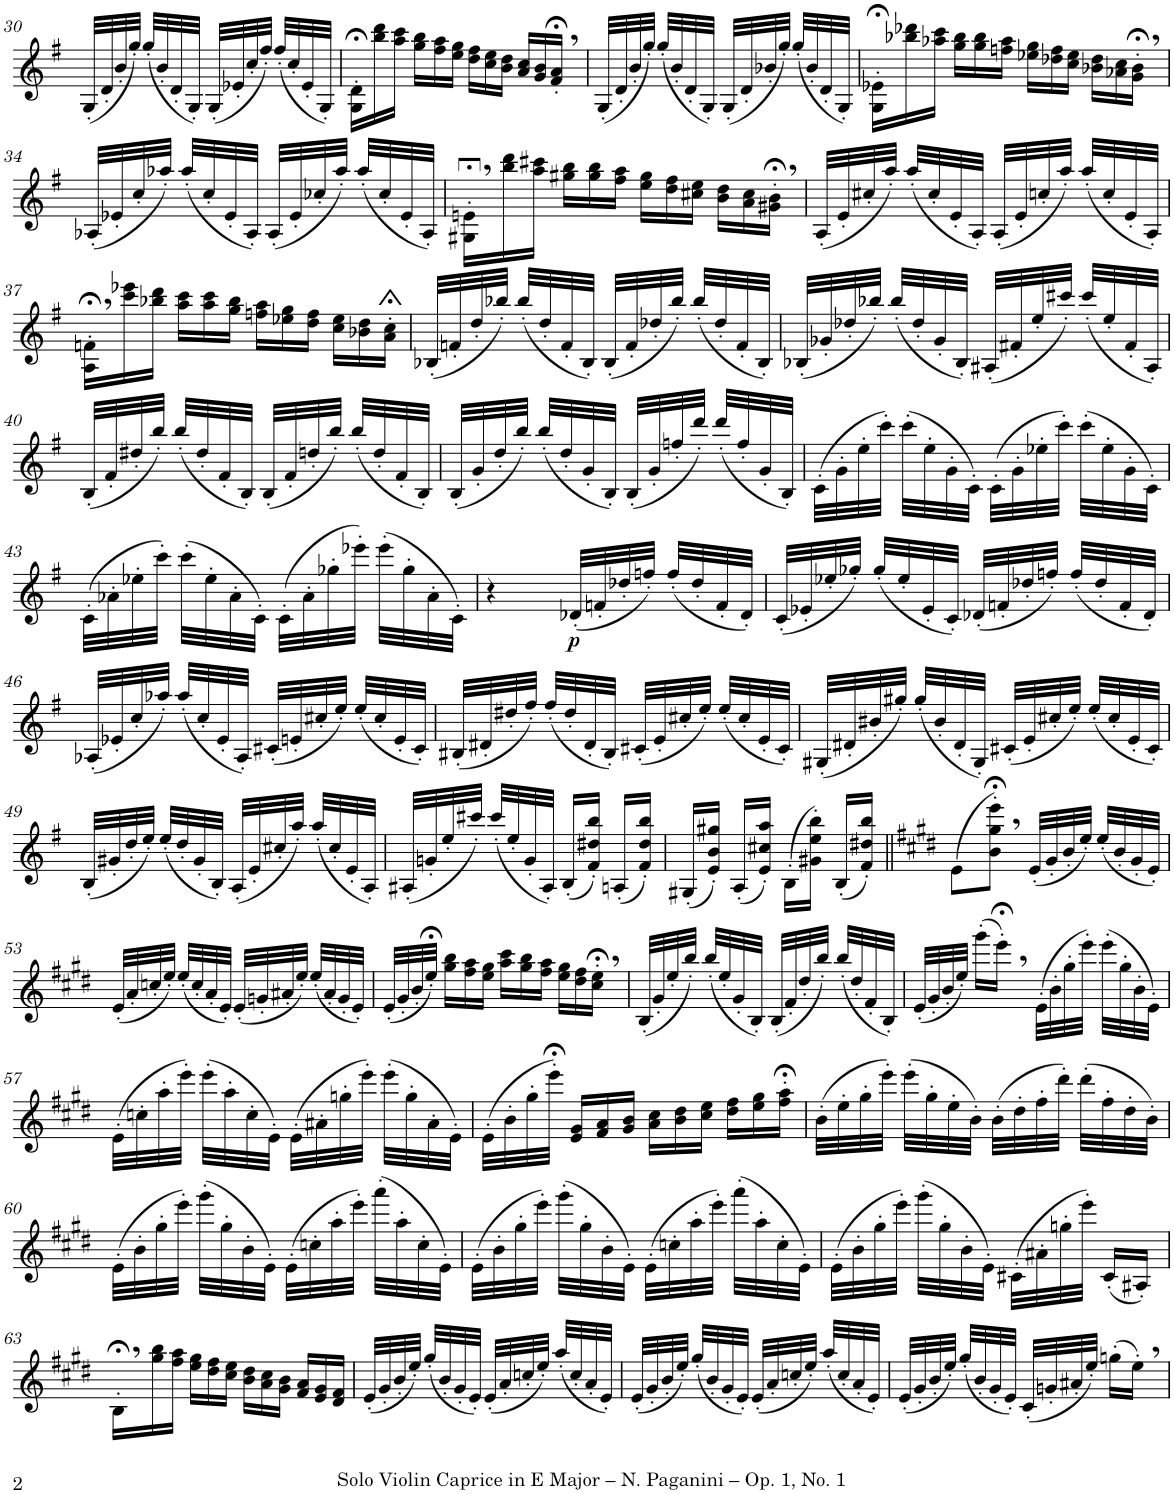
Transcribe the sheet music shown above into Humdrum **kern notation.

**kern	**dynam
*part1	*part1
*staff1	*staff1
*I"Violin	*
*I'Vln.	*
!!LO:PB:g=z
*clefG2	*
*k[f#]	*
*M2/4	*
=30	=30
(32G'/LLL	.
32d'/	.
32b'/	.
32gg'/JJJ)	.
(32gg'/LLL	.
32b'/	.
32d'/	.
32G'/JJJ)	.
(32G'/LLL	.
32e-X'/	.
32cc'/	.
32ff#'/JJJ)	.
(32ff#'/LLL	.
32cc'/	.
32e-'/	.
32G'/JJJ)	.
=31	=31
*Xtuplet	*
24G\;<' 24d\;<'LL	.
24bb\ 24ddd\	.
24aa\ 24ccc\JJ	.
24gg\ 24bb\LL	.
24ff#\ 24aa\	.
24ee\ 24gg\JJ	.
24dd\ 24ff#\LL	.
24cc\ 24ee\	.
24b\ 24dd\JJ	.
24a/ 24cc/LL	.
24g/ 24b/	.
24f#/;<', 24a/;<',JJ	.
=32	=32
(32G'/LLL	.
32d'/	.
32b'/	.
32gg'/JJJ)	.
(32gg'/LLL	.
32b'/	.
32d'/	.
32G'/JJJ)	.
(32G'/LLL	.
32d'/	.
32b-X'/	.
32gg'/JJJ)	.
(32gg'/LLL	.
32b-'/	.
32d'/	.
32G'/JJJ)	.
=33	=33
24G\;<' 24e-X\;<'LL	.
24bb-X\ 24ddd-X\	.
24aa-X\ 24ccc\JJ	.
24gg\ 24bb-\LL	.
24gg\ 24bb-\	.
24ffn\ 24aa-\JJ	.
24ee-X\ 24gg\LL	.
24dd-X\ 24ff\	.
24cc\ 24ee-\JJ	.
24b-X\ 24dd-\LL	.
24a-X\ 24cc\	.
24g\;<', 24b-\;<',JJ	.
!!LO:LB:g=z
=34	=34
(32A-X'/LLL	.
32e-X'/	.
32cc'/	.
32aa-X'/JJJ)	.
(32aa-'/LLL	.
32cc'/	.
32e-'/	.
32A-'/JJJ)	.
(32A-'/LLL	.
32e-'/	.
32cc-X'/	.
32aa-'/JJJ)	.
(32aa-'/LLL	.
32cc-'/	.
32e-'/	.
32A-'/JJJ)	.
=35	=35
24G#X\;<', 24en\;<',LL	.
24bb\ 24ddd\	.
24aa\ 24ccc#X\JJ	.
24gg#X\ 24bb\LL	.
24gg#\ 24bb\	.
24ff#\ 24aa\JJ	.
24ee\ 24gg#\LL	.
24dd\ 24ff#\	.
24cc#X\ 24ee\JJ	.
24b\ 24dd\LL	.
24a\ 24cc#\	.
24g#X\;<', 24b\;<',JJ	.
=36	=36
(32A'/LLL	.
32e'/	.
32cc#X'/	.
32aa'/JJJ)	.
(32aa'/LLL	.
32cc#'/	.
32e'/	.
32A'/JJJ)	.
(32A'/LLL	.
32e'/	.
32ccn'/	.
32aa'/JJJ)	.
(32aa'/LLL	.
32cc'/	.
32e'/	.
32A'/JJJ)	.
!!LO:LB:g=z
=37	=37
24A\;<', 24fn\;<',LL	.
24ccc\ 24eee-X\	.
24bb-X\ 24ddd\JJ	.
24aa\ 24ccc\LL	.
24aa\ 24ccc\	.
24gg\ 24bb-\JJ	.
24ffn\ 24aa\LL	.
24ee-X\ 24gg\	.
24dd\ 24ff\JJ	.
24cc\ 24ee-\LL	.
24b-X\ 24dd\	.
24a\;<' 24cc\;<'JJ	.
=38	=38
(32B-X'/LLL	.
32fn'/	.
32dd'/	.
32bb-X'/JJJ)	.
(32bb-'/LLL	.
32dd'/	.
32f'/	.
32B-'/JJJ)	.
(32B-'/LLL	.
32f'/	.
32dd-X'/	.
32bb-'/JJJ)	.
(32bb-'/LLL	.
32dd-'/	.
32f'/	.
32B-'/JJJ)	.
=39	=39
(32B-X'/LLL	.
32g-X'/	.
32dd-X'/	.
32bb-X'/JJJ)	.
(32bb-'/LLL	.
32dd-'/	.
32g-'/	.
32B-'/JJJ)	.
(32A#X'/LLL	.
32f#X'/	.
32ee'/	.
32ccc#X'/JJJ)	.
(32ccc#'/LLL	.
32ee'/	.
32f#'/	.
32A#'/JJJ)	.
!!LO:LB:g=z
=40	=40
(32B'/LLL	.
32f#'/	.
32dd#X'/	.
32bb'/JJJ)	.
(32bb'/LLL	.
32dd#'/	.
32f#'/	.
32B'/JJJ)	.
(32B'/LLL	.
32f#'/	.
32ddn'/	.
32bb'/JJJ)	.
(32bb'/LLL	.
32dd'/	.
32f#'/	.
32B'/JJJ)	.
=41	=41
(32B'/LLL	.
32g'/	.
32dd'/	.
32bb'/JJJ)	.
(32bb'/LLL	.
32dd'/	.
32g'/	.
32B'/JJJ)	.
(32B'/LLL	.
32g'/	.
32ffn'/	.
32ddd'/JJJ)	.
(32ddd'/LLL	.
32ff'/	.
32g'/	.
32B'/JJJ)	.
=42	=42
(32c'\LLL	.
32g'\	.
32ee'\	.
32ccc'\JJJ)	.
(32ccc'\LLL	.
32ee'\	.
32g'\	.
32c'\JJJ)	.
(32c'\LLL	.
32g'\	.
32ee-X'\	.
32ccc'\JJJ)	.
(32ccc'\LLL	.
32ee-'\	.
32g'\	.
32c'\JJJ)	.
!!LO:LB:g=z
=43	=43
(32c'\LLL	.
32a-X'\	.
32ee-X'\	.
32ccc'\JJJ)	.
(32ccc'\LLL	.
32ee-'\	.
32a-'\	.
32c'\JJJ)	.
(32c'\LLL	.
32a-'\	.
32gg-X'\	.
32eee-X'\JJJ)	.
(32eee-'\LLL	.
32gg-'\	.
32a-'\	.
32c'\JJJ)	.
=44	=44
4r	.
!	!LO:DY:b
(32d-X'/LLL	p
32fn'/	.
32dd-X'/	.
32ffn'/JJJ)	.
(32ff'/LLL	.
32dd-'/	.
32f'/	.
32d-'/JJJ)	.
=45	=45
(32c'/LLL	.
32e-X'/	.
32ee-X'/	.
32gg-X'/JJJ)	.
(32gg-'/LLL	.
32ee-'/	.
32e-'/	.
32c'/JJJ)	.
(32d-X'/LLL	.
32fn'/	.
32dd-X'/	.
32ffn'/JJJ)	.
(32ff'/LLL	.
32dd-'/	.
32f'/	.
32d-'/JJJ)	.
!!LO:LB:g=z
=46	=46
(32A-X'/LLL	.
32e-X'/	.
32cc'/	.
32aa-X'/JJJ)	.
(32aa-'/LLL	.
32cc'/	.
32e-'/	.
32A-'/JJJ)	.
(32c#X'/LLL	.
32en'/	.
32cc#X'/	.
32ee'/JJJ)	.
(32ee'/LLL	.
32cc#'/	.
32e'/	.
32c#'/JJJ)	.
=47	=47
(32B#X'/LLL	.
32d#X'/	.
32dd#X'/	.
32ff#'/JJJ)	.
(32ff#'/LLL	.
32dd#'/	.
32d#'/	.
32B#'/JJJ)	.
(32c#X'/LLL	.
32e'/	.
32cc#X'/	.
32ee'/JJJ)	.
(32ee'/LLL	.
32cc#'/	.
32e'/	.
32c#'/JJJ)	.
=48	=48
(32G#X'/LLL	.
32d#X'/	.
32b#X'/	.
32gg#X'/JJJ)	.
(32gg#'/LLL	.
32b#'/	.
32d#'/	.
32G#'/JJJ)	.
(32c#X'/LLL	.
32e'/	.
32cc#X'/	.
32ee'/JJJ)	.
(32ee'/LLL	.
32cc#'/	.
32e'/	.
32c#'/JJJ)	.
!!LO:LB:g=z
=49	=49
(32B'/LLL	.
32g#X'/	.
32dd'/	.
32ee'/JJJ)	.
(32ee'/LLL	.
32dd'/	.
32g#'/	.
32B'/JJJ)	.
(32A'/LLL	.
32e'/	.
32cc#X'/	.
32aa'/JJJ)	.
(32aa'/LLL	.
32cc#'/	.
32e'/	.
32A'/JJJ)	.
=50	=50
(32A#X'/LLL	.
32gn'/	.
32ee'/	.
32ccc#X'/JJJ)	.
(32ccc#'/LLL	.
32ee'/	.
32g'/	.
32A#'/JJJ)	.
(16B'/LL	.
16f#/' 16dd#X/' 16bb/'JJ)	.
(16An'/LL	.
16f#/' 16dd#/' 16bb/'JJ)	.
=51	=51
(16G#X'/LL	.
16e/' 16b/' 16gg#X/'JJ)	.
(16A'/LL	.
16e/' 16cc#X/' 16aa/'JJ)	.
(16B'\LL	.
16g#X\' 16ee\' 16bb\'JJ)	.
(16B'/LL	.
16f#/' 16dd#X/' 16bb/'JJ)	.
=52||	=52||
*k[f#c#g#d#]	*
(8e\L	.
8b\;<', 8gg#\;<', 8eee\;<',J)	.
(32e'/LLL	.
32g#'/	.
32b'/	.
32ee'/JJJ)	.
(32ee'/LLL	.
32b'/	.
32g#'/	.
32e'/JJJ)	.
!!LO:LB:g=z
=53	=53
(32e'/LLL	.
32a'/	.
32ccn'/	.
32ee'/JJJ)	.
(32ee'/LLL	.
32cc'/	.
32a'/	.
32e'/JJJ)	.
(32e'/LLL	.
32gn'/	.
32a#X'/	.
32ee'/JJJ)	.
(32ee'/LLL	.
32a#'/	.
32g'/	.
32e'/JJJ)	.
=54	=54
(32e'/LLL	.
32g#'/	.
32b'/	.
32ee;<'/JJJ)	.
24gg#\ 24bb\LL	.
24ff#\ 24aa\	.
24ee\ 24gg#\JJ	.
24aa\ 24ccc#\LL	.
24gg#\ 24bb\	.
24ff#\ 24aa\JJ	.
24ee\ 24gg#\LL	.
24dd#\ 24ff#\	.
24cc#\;<', 24ee\;<',JJ	.
=55	=55
(32B'/LLL	.
32g#'/	.
32ee'/	.
32bb'/JJJ)	.
(32bb'/LLL	.
32ee'/	.
32g#'/	.
32B'/JJJ)	.
(32B'/LLL	.
32f#'/	.
32dd#'/	.
32bb'/JJJ)	.
(32bb'/LLL	.
32dd#'/	.
32f#'/	.
32B'/JJJ)	.
=56	=56
(32e'/LLL	.
32g#'/	.
32b'/	.
32ee'/JJJ)	.
(16ggg#'\LL	.
16eee;<',\JJ)	.
(32e'\LLL	.
32b'\	.
32gg#'\	.
32eee'\JJJ)	.
(32eee'\LLL	.
32gg#'\	.
32b'\	.
32e'\JJJ)	.
!!LO:LB:g=z
=57	=57
(32e'\LLL	.
32ccn'\	.
32aa'\	.
32eee'\JJJ)	.
(32eee'\LLL	.
32aa'\	.
32cc'\	.
32e'\JJJ)	.
(32e'\LLL	.
32a#X'\	.
32ggn'\	.
32eee'\JJJ)	.
(32eee'\LLL	.
32gg'\	.
32a#'\	.
32e'\JJJ)	.
=58	=58
(32e'\LLL	.
32b'\	.
32gg#'\	.
32eee;<'\JJJ)	.
24e/ 24g#/LL	.
24f#/ 24a/	.
24g#/ 24b/JJ	.
24a\ 24cc#\LL	.
24b\ 24dd#\	.
24cc#\ 24ee\JJ	.
24dd#\ 24ff#\LL	.
24ee\ 24gg#\	.
24ff#\;<' 24aa\;<'JJ	.
=59	=59
(32b'\LLL	.
32ee'\	.
32gg#'\	.
32eee'\JJJ)	.
(32eee'\LLL	.
32gg#'\	.
32ee'\	.
32b'\JJJ)	.
(32b'\LLL	.
32dd#'\	.
32ff#'\	.
32ddd#'\JJJ)	.
(32ddd#'\LLL	.
32ff#'\	.
32dd#'\	.
32b'\JJJ)	.
!!LO:LB:g=z
=60	=60
(32e'\LLL	.
32b'\	.
32gg#'\	.
32eee'\JJJ)	.
(32ggg#'\LLL	.
32gg#'\	.
32b'\	.
32e'\JJJ)	.
(32e'\LLL	.
32ccn'\	.
32aa'\	.
32eee'\JJJ)	.
(32aaa'\LLL	.
32aa'\	.
32cc'\	.
32e'\JJJ)	.
=61	=61
(32e'\LLL	.
32b'\	.
32gg#'\	.
32eee'\JJJ)	.
(32ggg#'\LLL	.
32gg#'\	.
32b'\	.
32e'\JJJ)	.
(32e'\LLL	.
32ccn'\	.
32aa'\	.
32eee'\JJJ)	.
(32aaa'\LLL	.
32aa'\	.
32cc'\	.
32e'\JJJ)	.
=62	=62
(32e'\LLL	.
32b'\	.
32gg#'\	.
32eee'\JJJ)	.
(32ggg#'\LLL	.
32gg#'\	.
32b'\	.
32e'\JJJ)	.
(32c#X'\LLL	.
32a#X'\	.
32ggn'\	.
32eee'\JJJ)	.
(16c#'/LL	.
16A#X'/JJ)	.
!!LO:LB:g=z
=63	=63
24B;<',\LL	.
24gg#\ 24bb\	.
24ff#\ 24aa\JJ	.
24ee\ 24gg#\LL	.
24dd#\ 24ff#\	.
24cc#\ 24ee\JJ	.
24b\ 24dd#\LL	.
24a\ 24cc#\	.
24g#\ 24b\JJ	.
24f#/ 24a/LL	.
24e/ 24g#/	.
24d#/ 24f#/JJ	.
=64	=64
(32e'/LLL	.
32g#'/	.
32b'/	.
32ee'/JJJ)	.
(32gg#'/LLL	.
32b'/	.
32g#'/	.
32e'/JJJ)	.
(32e'/LLL	.
32a'/	.
32ccn'/	.
32ee'/JJJ)	.
(32aa'/LLL	.
32cc'/	.
32a'/	.
32e'/JJJ)	.
=65	=65
(32e'/LLL	.
32g#'/	.
32b'/	.
32ee'/JJJ)	.
(32gg#'/LLL	.
32b'/	.
32g#'/	.
32e'/JJJ)	.
(32e'/LLL	.
32a'/	.
32ccn'/	.
32ee'/JJJ)	.
(32aa'/LLL	.
32cc'/	.
32a'/	.
32e'/JJJ)	.
=66	=66
(32e'/LLL	.
32g#'/	.
32b'/	.
32ee'/JJJ)	.
(32gg#'/LLL	.
32b'/	.
32g#'/	.
32e'/JJJ)	.
(32c#'/LLL	.
32gn'/	.
32a#X'/	.
32ee'/JJJ)	.
(16ggn'\LL	.
16ee',\JJ)	.
=	=
*-	*-
